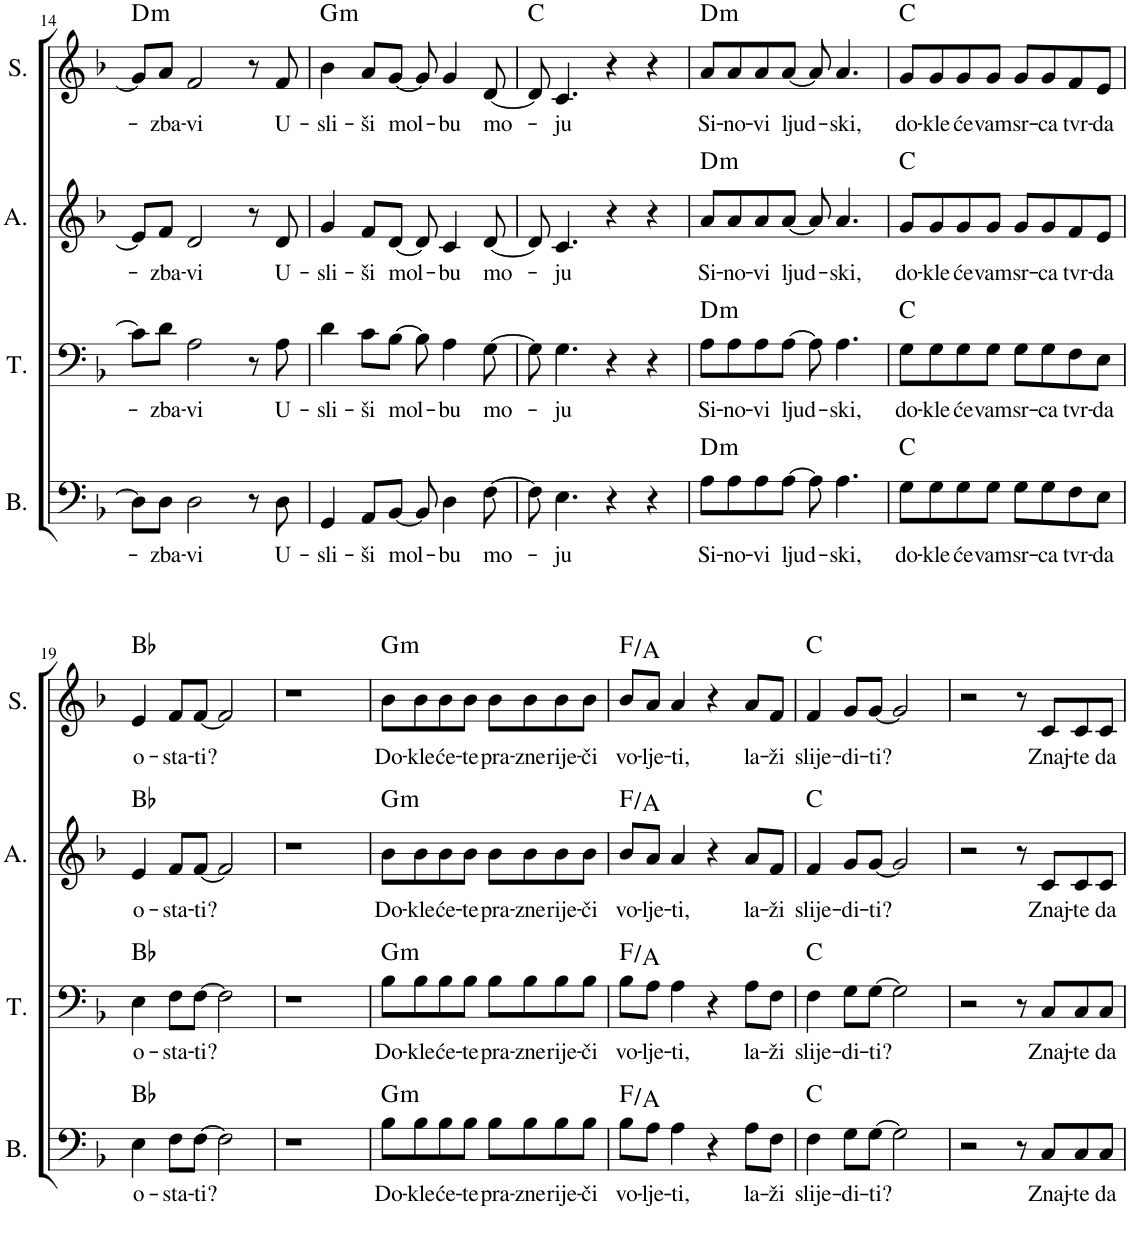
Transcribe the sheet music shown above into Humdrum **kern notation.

**kern	**text	**harte	**kern	**text	**harte	**kern	**text	**harte	**kern	**text	**harte
*part4	*part4	*part4	*part3	*part3	*part3	*part2	*part2	*part2	*part1	*part1	*part1
*staff4	*staff4	*	*staff3	*staff3	*	*staff2	*staff2	*	*staff1	*staff1	*
*I"Bass	*	*	*I"Tenor	*	*	*I"Alto	*	*	*I"Soprano	*	*
*I'B.	*	*	*I'T.	*	*	*I'A.	*	*	*I'S.	*	*
!!LO:PB:g=z
*clefF4	*	*	*clefF4	*	*	*clefG2	*	*	*clefG2	*	*
*k[b-]	*	*	*k[b-]	*	*	*k[b-]	*	*	*k[b-]	*	*
*M2/2	*	*	*M2/2	*	*	*M2/2	*	*	*M2/2	*	*
=14	=14	=14	=14	=14	=14	=14	=14	=14	=14	=14	=14
!	!	!	!	!	!	!	!	!	!	!	!LO:H:kt=m
8D\L]	.	.	8c\L]	.	.	8e/L]	.	.	8g/L]	.	D:min
!	!LO:LY:b	!	!	!LO:LY:b	!	!	!LO:LY:b	!	!	!LO:LY:b	!
8D\J	-zba-	.	8d\J	-zba-	.	8f/J	-zba-	.	8a/J	-zba-	.
!	!LO:LY:b	!	!	!LO:LY:b	!	!	!LO:LY:b	!	!	!LO:LY:b	!
2D\	-vi	.	2A\	-vi	.	2d/	-vi	.	2f/	-vi	.
8r	.	.	8r	.	.	8r	.	.	8r	.	.
!	!LO:LY:b	!	!	!LO:LY:b	!	!	!LO:LY:b	!	!	!LO:LY:b	!
8D\	U-	.	8A\	U-	.	8d/	U-	.	8f/	U-	.
=15	=15	=15	=15	=15	=15	=15	=15	=15	=15	=15	=15
!	!LO:LY:b	!	!	!LO:LY:b	!	!	!LO:LY:b	!	!	!LO:LY:b	!LO:H:kt=m
4GG/	-sli-	.	4d\	-sli-	.	4g/	-sli-	.	4b-\	-sli-	G:min
!	!LO:LY:b	!	!	!LO:LY:b	!	!	!LO:LY:b	!	!	!LO:LY:b	!
8AA/L	-ši	.	8c\L	-ši	.	8f/L	-ši	.	8a/L	-ši	.
!	!LO:LY:b	!	!	!LO:LY:b	!	!	!LO:LY:b	!	!	!LO:LY:b	!
[8BB-/J	mol-	.	[8B-\J	mol-	.	[8d/J	mol-	.	[8g/J	mol-	.
8BB-/]	.	.	8B-\]	.	.	8d/]	.	.	8g/]	.	.
!	!LO:LY:b	!	!	!LO:LY:b	!	!	!LO:LY:b	!	!	!LO:LY:b	!
4D\	-bu	.	4A\	-bu	.	4c/	-bu	.	4g/	-bu	.
!	!LO:LY:b	!	!	!LO:LY:b	!	!	!LO:LY:b	!	!	!LO:LY:b	!
[8F\	mo-	.	[8G\	mo-	.	[8d/	mo-	.	[8d/	mo-	.
=16	=16	=16	=16	=16	=16	=16	=16	=16	=16	=16	=16
8F\]	.	.	8G\]	.	.	8d/]	.	.	8d/]	.	C:maj
!	!LO:LY:b	!	!	!LO:LY:b	!	!	!LO:LY:b	!	!	!LO:LY:b	!
4.E\	-ju	.	4.G\	-ju	.	4.c/	-ju	.	4.c/	-ju	.
4r	.	.	4r	.	.	4r	.	.	4r	.	.
4r	.	.	4r	.	.	4r	.	.	4r	.	.
=17	=17	=17	=17	=17	=17	=17	=17	=17	=17	=17	=17
!	!LO:LY:b	!LO:H:kt=m	!	!LO:LY:b	!LO:H:kt=m	!	!LO:LY:b	!LO:H:kt=m	!	!LO:LY:b	!LO:H:kt=m
8A\L	Si-	D:min	8A\L	Si-	D:min	8a/L	Si-	D:min	8a/L	Si-	D:min
!	!LO:LY:b	!	!	!LO:LY:b	!	!	!LO:LY:b	!	!	!LO:LY:b	!
8A\	-no-	.	8A\	-no-	.	8a/	-no-	.	8a/	-no-	.
!	!LO:LY:b	!	!	!LO:LY:b	!	!	!LO:LY:b	!	!	!LO:LY:b	!
8A\	-vi	.	8A\	-vi	.	8a/	-vi	.	8a/	-vi	.
!	!LO:LY:b	!	!	!LO:LY:b	!	!	!LO:LY:b	!	!	!LO:LY:b	!
[8A\J	ljud-	.	[8A\J	ljud-	.	[8a/J	ljud-	.	[8a/J	ljud-	.
8A\]	.	.	8A\]	.	.	8a/]	.	.	8a/]	.	.
!	!LO:LY:b	!	!	!LO:LY:b	!	!	!LO:LY:b	!	!	!LO:LY:b	!
4.A\	-ski,	.	4.A\	-ski,	.	4.a/	-ski,	.	4.a/	-ski,	.
=18	=18	=18	=18	=18	=18	=18	=18	=18	=18	=18	=18
!	!LO:LY:b	!	!	!LO:LY:b	!	!	!LO:LY:b	!	!	!LO:LY:b	!
8G\L	do-	C:maj	8G\L	do-	C:maj	8g/L	do-	C:maj	8g/L	do-	C:maj
!	!LO:LY:b	!	!	!LO:LY:b	!	!	!LO:LY:b	!	!	!LO:LY:b	!
8G\	-kle	.	8G\	-kle	.	8g/	-kle	.	8g/	-kle	.
!	!LO:LY:b	!	!	!LO:LY:b	!	!	!LO:LY:b	!	!	!LO:LY:b	!
8G\	će	.	8G\	će	.	8g/	će	.	8g/	će	.
!	!LO:LY:b	!	!	!LO:LY:b	!	!	!LO:LY:b	!	!	!LO:LY:b	!
8G\J	vam	.	8G\J	vam	.	8g/J	vam	.	8g/J	vam	.
!	!LO:LY:b	!	!	!LO:LY:b	!	!	!LO:LY:b	!	!	!LO:LY:b	!
8G\L	sr-	.	8G\L	sr-	.	8g/L	sr-	.	8g/L	sr-	.
!	!LO:LY:b	!	!	!LO:LY:b	!	!	!LO:LY:b	!	!	!LO:LY:b	!
8G\	-ca	.	8G\	-ca	.	8g/	-ca	.	8g/	-ca	.
!	!LO:LY:b	!	!	!LO:LY:b	!	!	!LO:LY:b	!	!	!LO:LY:b	!
8F\	tvr-	.	8F\	tvr-	.	8f/	tvr-	.	8f/	tvr-	.
!	!LO:LY:b	!	!	!LO:LY:b	!	!	!LO:LY:b	!	!	!LO:LY:b	!
8E\J	-da	.	8E\J	-da	.	8e/J	-da	.	8e/J	-da	.
!!LO:LB:g=z
=19	=19	=19	=19	=19	=19	=19	=19	=19	=19	=19	=19
!	!LO:LY:b	!	!	!LO:LY:b	!	!	!LO:LY:b	!	!	!LO:LY:b	!
4E\	o-	Bb:maj	4E\	o-	Bb:maj	4e/	o-	Bb:maj	4e/	o-	Bb:maj
!	!LO:LY:b	!	!	!LO:LY:b	!	!	!LO:LY:b	!	!	!LO:LY:b	!
8F\L	-sta-	.	8F\L	-sta-	.	8f/L	-sta-	.	8f/L	-sta-	.
!	!LO:LY:b	!	!	!LO:LY:b	!	!	!LO:LY:b	!	!	!LO:LY:b	!
[8F\J	-ti?	.	[8F\J	-ti?	.	[8f/J	-ti?	.	[8f/J	-ti?	.
2F\]	.	.	2F\]	.	.	2f/]	.	.	2f/]	.	.
=20	=20	=20	=20	=20	=20	=20	=20	=20	=20	=20	=20
1r	.	.	1r	.	.	1r	.	.	1r	.	.
=21	=21	=21	=21	=21	=21	=21	=21	=21	=21	=21	=21
!	!LO:LY:b	!LO:H:kt=m	!	!LO:LY:b	!LO:H:kt=m	!	!LO:LY:b	!LO:H:kt=m	!	!LO:LY:b	!LO:H:kt=m
8B-\L	Do-	G:min	8B-\L	Do-	G:min	8b-\L	Do-	G:min	8b-\L	Do-	G:min
!	!LO:LY:b	!	!	!LO:LY:b	!	!	!LO:LY:b	!	!	!LO:LY:b	!
8B-\	-kle	.	8B-\	-kle	.	8b-\	-kle	.	8b-\	-kle	.
!	!LO:LY:b	!	!	!LO:LY:b	!	!	!LO:LY:b	!	!	!LO:LY:b	!
8B-\	će-	.	8B-\	će-	.	8b-\	će-	.	8b-\	će-	.
!	!LO:LY:b	!	!	!LO:LY:b	!	!	!LO:LY:b	!	!	!LO:LY:b	!
8B-\J	-te	.	8B-\J	-te	.	8b-\J	-te	.	8b-\J	-te	.
!	!LO:LY:b	!	!	!LO:LY:b	!	!	!LO:LY:b	!	!	!LO:LY:b	!
8B-\L	pra-	.	8B-\L	pra-	.	8b-\L	pra-	.	8b-\L	pra-	.
!	!LO:LY:b	!	!	!LO:LY:b	!	!	!LO:LY:b	!	!	!LO:LY:b	!
8B-\	-zne	.	8B-\	-zne	.	8b-\	-zne	.	8b-\	-zne	.
!	!LO:LY:b	!	!	!LO:LY:b	!	!	!LO:LY:b	!	!	!LO:LY:b	!
8B-\	rije-	.	8B-\	rije-	.	8b-\	rije-	.	8b-\	rije-	.
!	!LO:LY:b	!	!	!LO:LY:b	!	!	!LO:LY:b	!	!	!LO:LY:b	!
8B-\J	-či	.	8B-\J	-či	.	8b-\J	-či	.	8b-\J	-či	.
=22	=22	=22	=22	=22	=22	=22	=22	=22	=22	=22	=22
!	!LO:LY:b	!	!	!LO:LY:b	!	!	!LO:LY:b	!	!	!LO:LY:b	!
8B-\L	vo-	F:maj/3	8B-\L	vo-	F:maj/3	8b-/L	vo-	F:maj/3	8b-/L	vo-	F:maj/3
!	!LO:LY:b	!	!	!LO:LY:b	!	!	!LO:LY:b	!	!	!LO:LY:b	!
8A\J	-lje-	.	8A\J	-lje-	.	8a/J	-lje-	.	8a/J	-lje-	.
!	!LO:LY:b	!	!	!LO:LY:b	!	!	!LO:LY:b	!	!	!LO:LY:b	!
4A\	-ti,	.	4A\	-ti,	.	4a/	-ti,	.	4a/	-ti,	.
4r	.	.	4r	.	.	4r	.	.	4r	.	.
!	!LO:LY:b	!	!	!LO:LY:b	!	!	!LO:LY:b	!	!	!LO:LY:b	!
8A\L	la-	.	8A\L	la-	.	8a/L	la-	.	8a/L	la-	.
!	!LO:LY:b	!	!	!LO:LY:b	!	!	!LO:LY:b	!	!	!LO:LY:b	!
8F\J	-ži	.	8F\J	-ži	.	8f/J	-ži	.	8f/J	-ži	.
=23	=23	=23	=23	=23	=23	=23	=23	=23	=23	=23	=23
!	!LO:LY:b	!	!	!LO:LY:b	!	!	!LO:LY:b	!	!	!LO:LY:b	!
4F\	slije-	C:maj	4F\	slije-	C:maj	4f/	slije-	C:maj	4f/	slije-	C:maj
!	!LO:LY:b	!	!	!LO:LY:b	!	!	!LO:LY:b	!	!	!LO:LY:b	!
8G\L	-di-	.	8G\L	-di-	.	8g/L	-di-	.	8g/L	-di-	.
!	!LO:LY:b	!	!	!LO:LY:b	!	!	!LO:LY:b	!	!	!LO:LY:b	!
[8G\J	-ti?	.	[8G\J	-ti?	.	[8g/J	-ti?	.	[8g/J	-ti?	.
2G\]	.	.	2G\]	.	.	2g/]	.	.	2g/]	.	.
=24	=24	=24	=24	=24	=24	=24	=24	=24	=24	=24	=24
2r	.	.	2r	.	.	2r	.	.	2r	.	.
8r	.	.	8r	.	.	8r	.	.	8r	.	.
!	!LO:LY:b	!	!	!LO:LY:b	!	!	!LO:LY:b	!	!	!LO:LY:b	!
8C/L	Znaj-	.	8C/L	Znaj-	.	8c/L	Znaj-	.	8c/L	Znaj-	.
!	!LO:LY:b	!	!	!LO:LY:b	!	!	!LO:LY:b	!	!	!LO:LY:b	!
8C/	-te	.	8C/	-te	.	8c/	-te	.	8c/	-te	.
!	!LO:LY:b	!	!	!LO:LY:b	!	!	!LO:LY:b	!	!	!LO:LY:b	!
8C/J	da	.	8C/J	da	.	8c/J	da	.	8c/J	da	.
=	=	=	=	=	=	=	=	=	=	=	=
*-	*-	*-	*-	*-	*-	*-	*-	*-	*-	*-	*-
